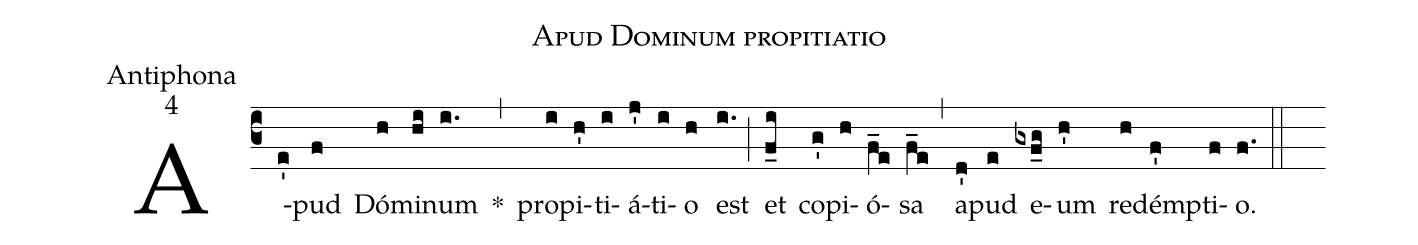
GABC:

name:Apud Dominum propitiatio;
office-part:Antiphona;
mode:4;
%%
(c3) A(e')pud(f) Dó(h)mi(hi)num(i.) *(,) pro(i)pi(h')ti(i)á(j')ti(i)o(h) est(i.) (;) et(f_i) co(g')pi(h)ó(f_e)sa(f_e) (,) a(d')pud(e) e(gxf_g)um(h') re(h)démp(f')ti(f)o.(f.) (::)
